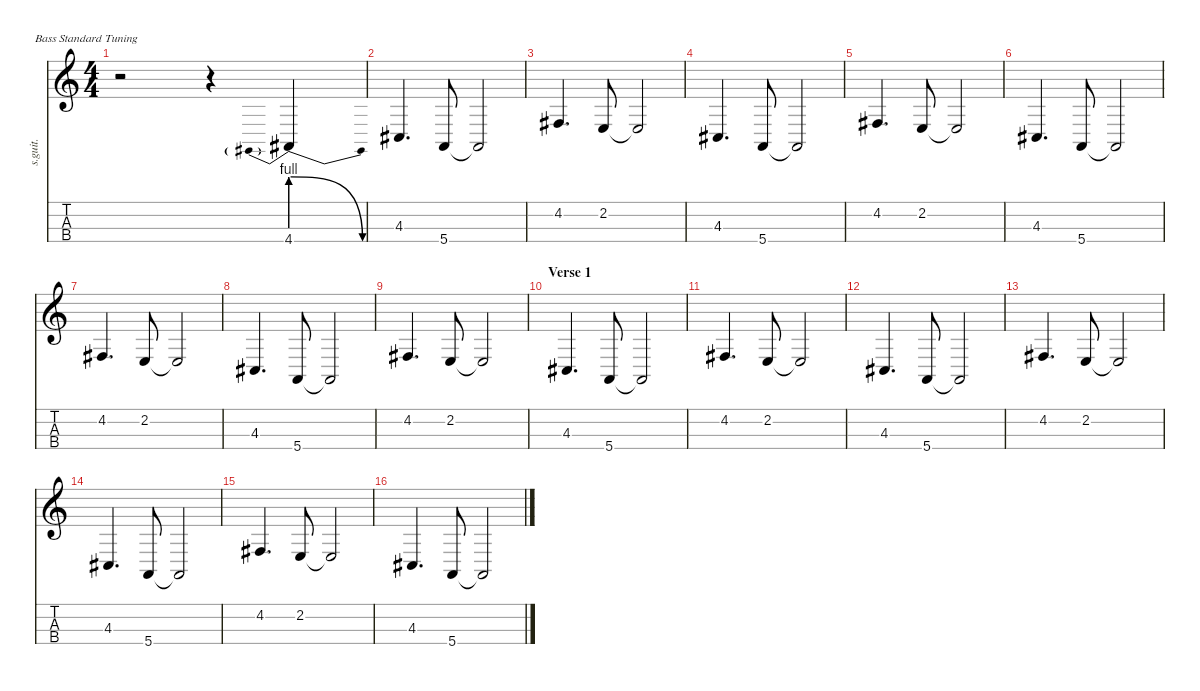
\defaultSystemsLayout 4
\hideDynamics
\bracketExtendMode nobrackets
\track ("Bass" "s.guit.") {instrument electricbassfinger}
\staff {score tabs}
\tuning (G2 D2 A1 E1)
\ts (4 4)
\beaming (8 2 2 2 2)
\tempo (102 hide)
\clef g2
\ks c
r.2{dy f instrument electricbassfinger} r.4 4.4{be (prebendrelease 0 4 40.199999999999996 0)}.4 |
4.3{acc #}.4{d} 5.4.8 5.4{t}.2 |
4.2{acc #}.4{d} 2.2.8 2.2{t}.2 |
4.3{acc #}.4{d} 5.4.8 5.4{t}.2 |
4.2{acc #}.4{d} 2.2.8 2.2{t}.2 |
4.3{acc #}.4{d} 5.4.8 5.4{t}.2 |
4.2{acc #}.4{d} 2.2.8 2.2{t}.2 |
4.3{acc #}.4{d} 5.4.8 5.4{t}.2 |
4.2{acc #}.4{d} 2.2.8 2.2{t}.2 |
\section ("" "Verse 1")
4.3{acc #}.4{d} 5.4.8 5.4{t}.2 |
4.2{acc #}.4{d} 2.2.8 2.2{t}.2 |
4.3{acc #}.4{d} 5.4.8 5.4{t}.2 |
4.2{acc #}.4{d} 2.2.8 2.2{t}.2 |
4.3{acc #}.4{d} 5.4.8 5.4{t}.2 |
4.2{acc #}.4{d} 2.2.8 2.2{t}.2 |
4.3{acc #}.4{d} 5.4.8 5.4{t}.2
